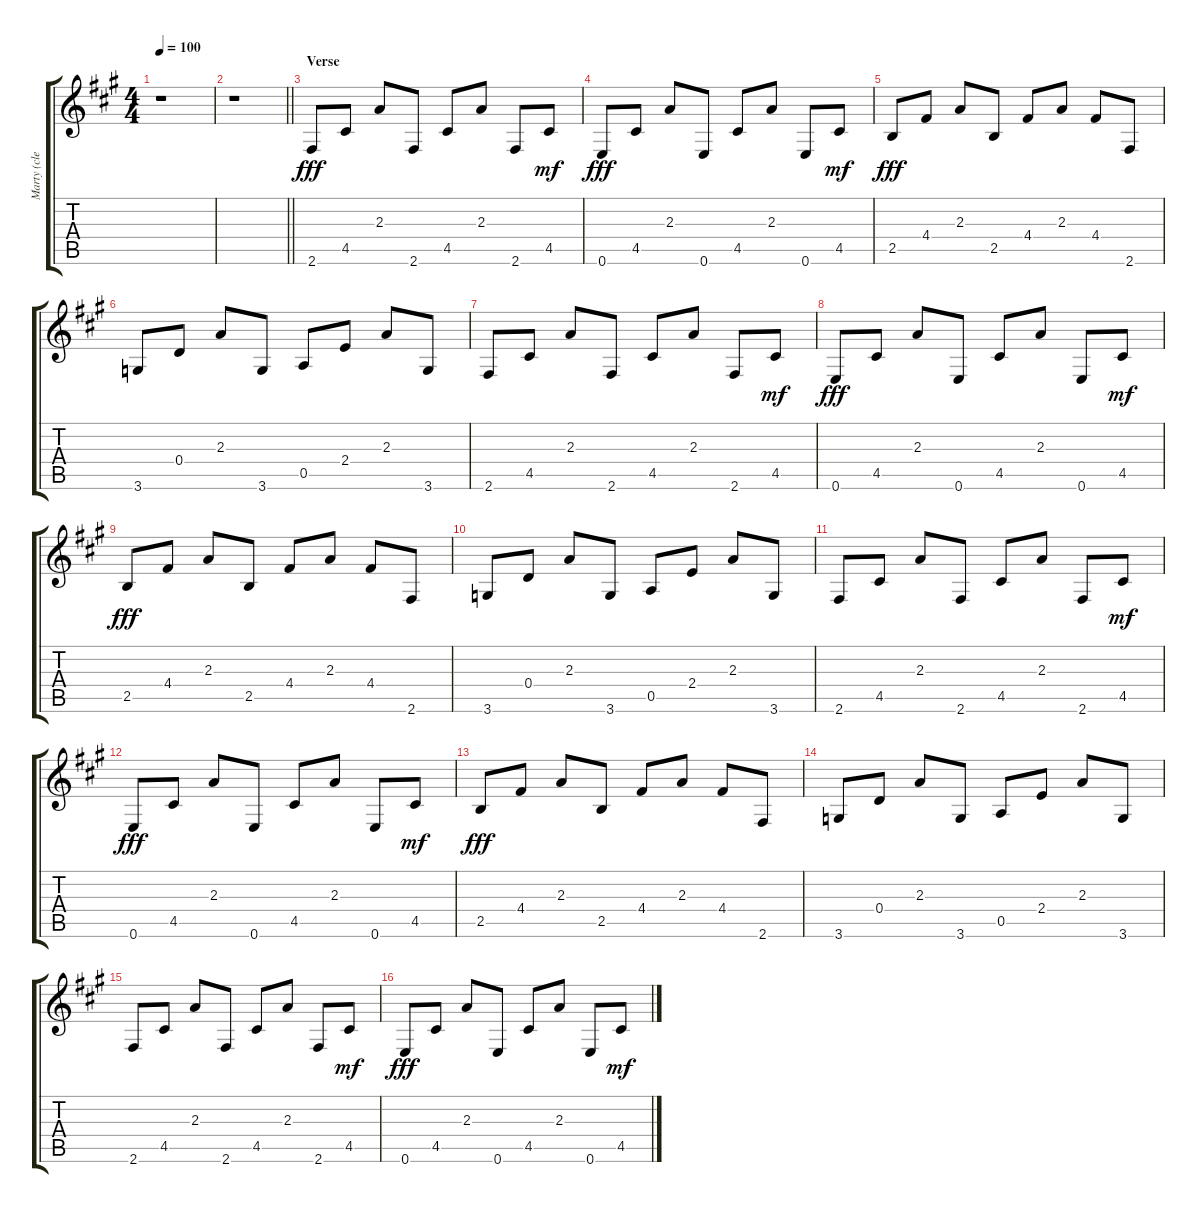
\track ("Marty (clean)" "Marty (cle") {instrument electricguitarclean}
\staff {score tabs}
\tuning (E4 B3 G3 D3 A2 E2) {hide}
\ts (4 4)
\tempo 100
\clef g2
\ks a
r.1{dy fff} |
\barLineRight lightlight
r.1 |
\section ("" "Verse")
2.6.8{volume 6} 4.5.8 2.3.8 2.6.8 4.5.8 2.3.8 2.6.8 4.5.8{dy mf} |
0.6.8{dy fff} 4.5.8 2.3.8 0.6.8 4.5.8 2.3.8 0.6.8 4.5.8{dy mf} |
2.5.8{dy fff} 4.4.8 2.3.8 2.5.8 4.4.8 2.3.8 4.4.8 2.6.8 |
3.6.8 0.4.8 2.3.8 3.6.8 0.5.8 2.4.8 2.3.8 3.6.8 |
2.6.8 4.5.8 2.3.8 2.6.8 4.5.8 2.3.8 2.6.8 4.5.8{dy mf} |
0.6.8{dy fff} 4.5.8 2.3.8 0.6.8 4.5.8 2.3.8 0.6.8 4.5.8{dy mf} |
2.5.8{dy fff} 4.4.8 2.3.8 2.5.8 4.4.8 2.3.8 4.4.8 2.6.8 |
3.6.8 0.4.8 2.3.8 3.6.8 0.5.8 2.4.8 2.3.8 3.6.8 |
2.6.8 4.5.8 2.3.8 2.6.8 4.5.8 2.3.8 2.6.8 4.5.8{dy mf} |
0.6.8{dy fff} 4.5.8 2.3.8 0.6.8 4.5.8 2.3.8 0.6.8 4.5.8{dy mf} |
2.5.8{dy fff} 4.4.8 2.3.8 2.5.8 4.4.8 2.3.8 4.4.8 2.6.8 |
3.6.8 0.4.8 2.3.8 3.6.8 0.5.8 2.4.8 2.3.8 3.6.8 |
2.6.8 4.5.8 2.3.8 2.6.8 4.5.8 2.3.8 2.6.8 4.5.8{dy mf} |
0.6.8{dy fff} 4.5.8 2.3.8 0.6.8 4.5.8 2.3.8 0.6.8 4.5.8{dy mf}
